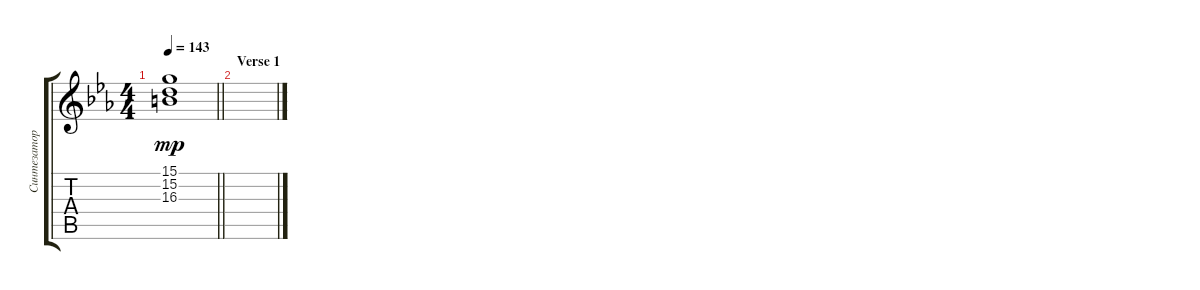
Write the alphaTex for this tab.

\track ("Синтезатор 2" "Синтезатор") {instrument pad2warm}
\staff {score tabs}
\tuning (E4 B3 G3 D3 A2 E2) {hide}
\ts (4 4)
\tempo 143
\clef g2
\barLineRight lightlight
\ks cminor
(15.1 15.2 16.3).1{dy mp} |
\section ("" "Verse 1")
